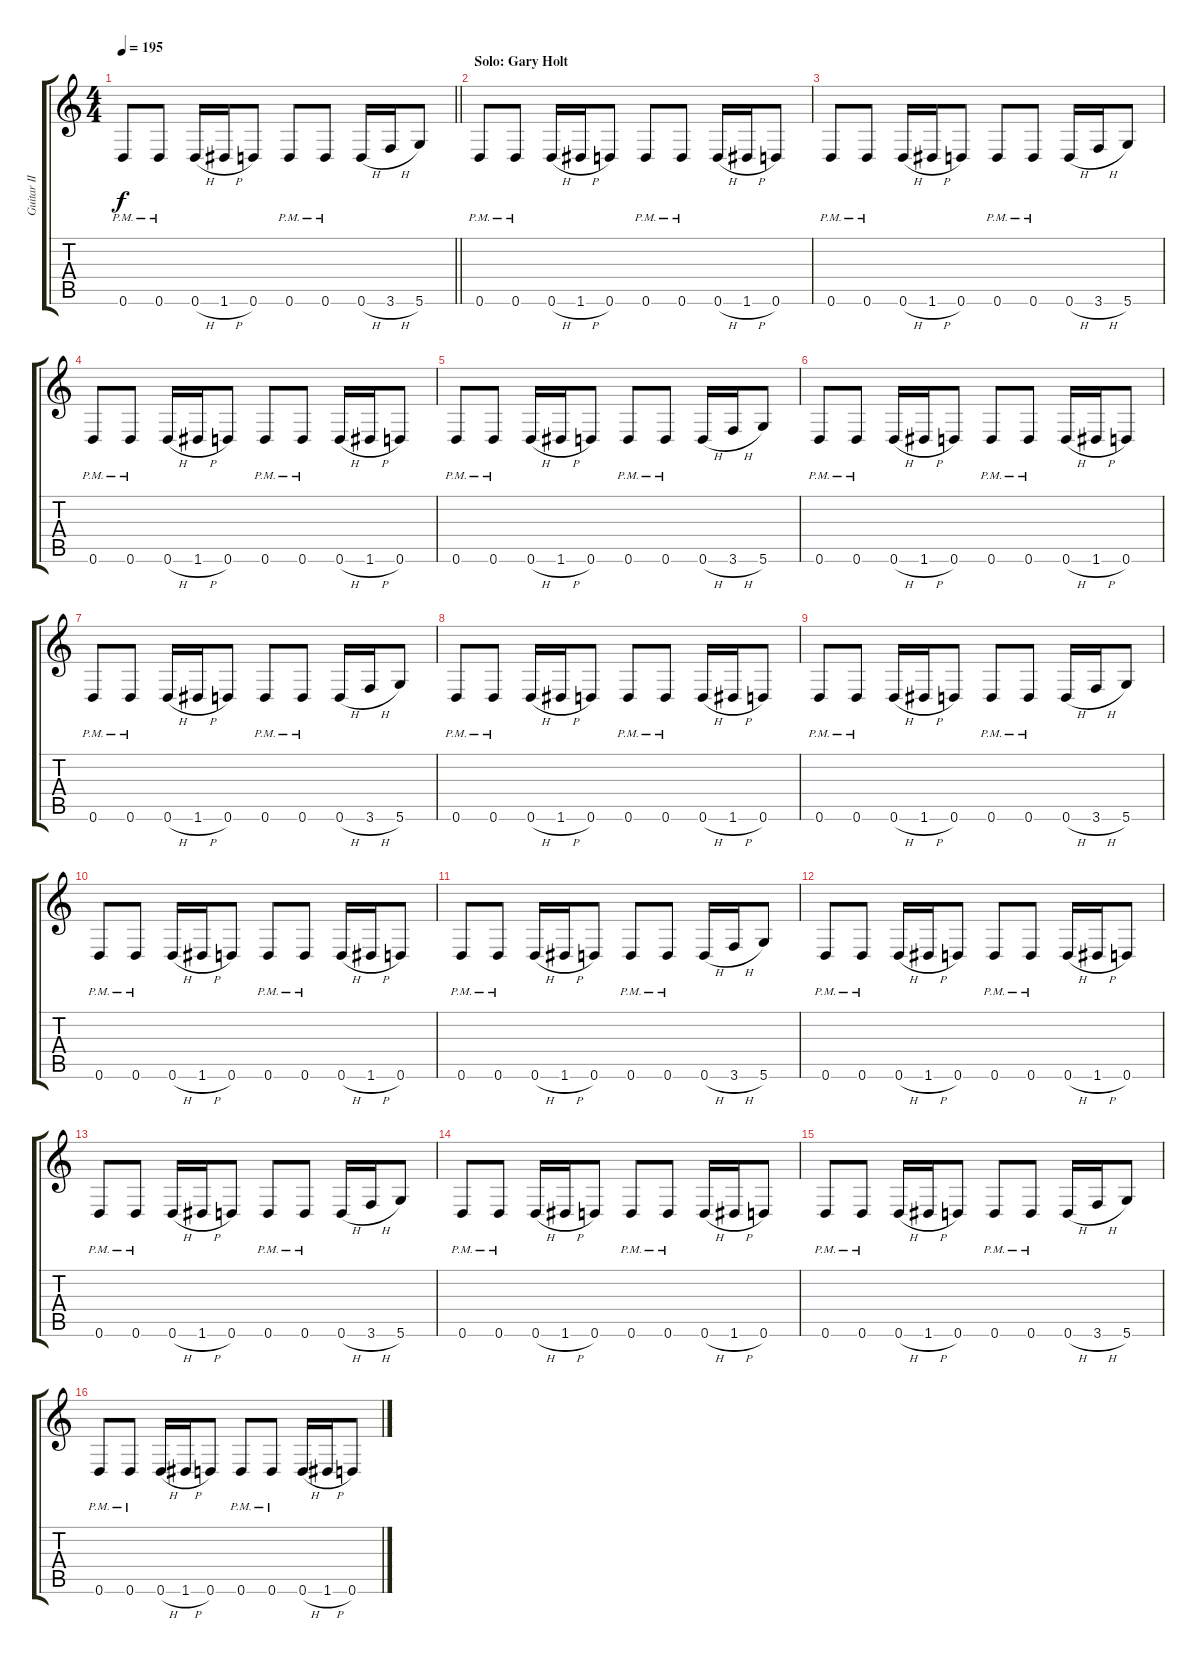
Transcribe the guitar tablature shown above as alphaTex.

\track ("Guitar II" "Guitar II") {instrument distortionguitar}
\staff {score tabs}
\tuning (D4 A3 F3 C3 G2 D2) {hide}
\ts (4 4)
\tempo 195
\clef g2
\barLineRight lightlight
\ks c
0.6{pm}.8{dy f} 0.6{pm}.8 0.6{h}.16 1.6{h}.16 0.6.8 0.6{pm}.8 0.6{pm}.8 0.6{h}.16 3.6{h}.16 5.6.8 |
\section ("" "Solo: Gary Holt")
0.6{pm}.8 0.6{pm}.8 0.6{h}.16 1.6{h}.16 0.6.8 0.6{pm}.8 0.6{pm}.8 0.6{h}.16 1.6{h}.16 0.6.8 |
0.6{pm}.8 0.6{pm}.8 0.6{h}.16 1.6{h}.16 0.6.8 0.6{pm}.8 0.6{pm}.8 0.6{h}.16 3.6{h}.16 5.6.8 |
0.6{pm}.8 0.6{pm}.8 0.6{h}.16 1.6{h}.16 0.6.8 0.6{pm}.8 0.6{pm}.8 0.6{h}.16 1.6{h}.16 0.6.8 |
0.6{pm}.8 0.6{pm}.8 0.6{h}.16 1.6{h}.16 0.6.8 0.6{pm}.8 0.6{pm}.8 0.6{h}.16 3.6{h}.16 5.6.8 |
0.6{pm}.8 0.6{pm}.8 0.6{h}.16 1.6{h}.16 0.6.8 0.6{pm}.8 0.6{pm}.8 0.6{h}.16 1.6{h}.16 0.6.8 |
0.6{pm}.8 0.6{pm}.8 0.6{h}.16 1.6{h}.16 0.6.8 0.6{pm}.8 0.6{pm}.8 0.6{h}.16 3.6{h}.16 5.6.8 |
0.6{pm}.8 0.6{pm}.8 0.6{h}.16 1.6{h}.16 0.6.8 0.6{pm}.8 0.6{pm}.8 0.6{h}.16 1.6{h}.16 0.6.8 |
0.6{pm}.8 0.6{pm}.8 0.6{h}.16 1.6{h}.16 0.6.8 0.6{pm}.8 0.6{pm}.8 0.6{h}.16 3.6{h}.16 5.6.8 |
0.6{pm}.8 0.6{pm}.8 0.6{h}.16 1.6{h}.16 0.6.8 0.6{pm}.8 0.6{pm}.8 0.6{h}.16 1.6{h}.16 0.6.8 |
0.6{pm}.8 0.6{pm}.8 0.6{h}.16 1.6{h}.16 0.6.8 0.6{pm}.8 0.6{pm}.8 0.6{h}.16 3.6{h}.16 5.6.8 |
0.6{pm}.8 0.6{pm}.8 0.6{h}.16 1.6{h}.16 0.6.8 0.6{pm}.8 0.6{pm}.8 0.6{h}.16 1.6{h}.16 0.6.8 |
0.6{pm}.8 0.6{pm}.8 0.6{h}.16 1.6{h}.16 0.6.8 0.6{pm}.8 0.6{pm}.8 0.6{h}.16 3.6{h}.16 5.6.8 |
0.6{pm}.8 0.6{pm}.8 0.6{h}.16 1.6{h}.16 0.6.8 0.6{pm}.8 0.6{pm}.8 0.6{h}.16 1.6{h}.16 0.6.8 |
0.6{pm}.8 0.6{pm}.8 0.6{h}.16 1.6{h}.16 0.6.8 0.6{pm}.8 0.6{pm}.8 0.6{h}.16 3.6{h}.16 5.6.8 |
0.6{pm}.8 0.6{pm}.8 0.6{h}.16 1.6{h}.16 0.6.8 0.6{pm}.8 0.6{pm}.8 0.6{h}.16 1.6{h}.16 0.6.8
